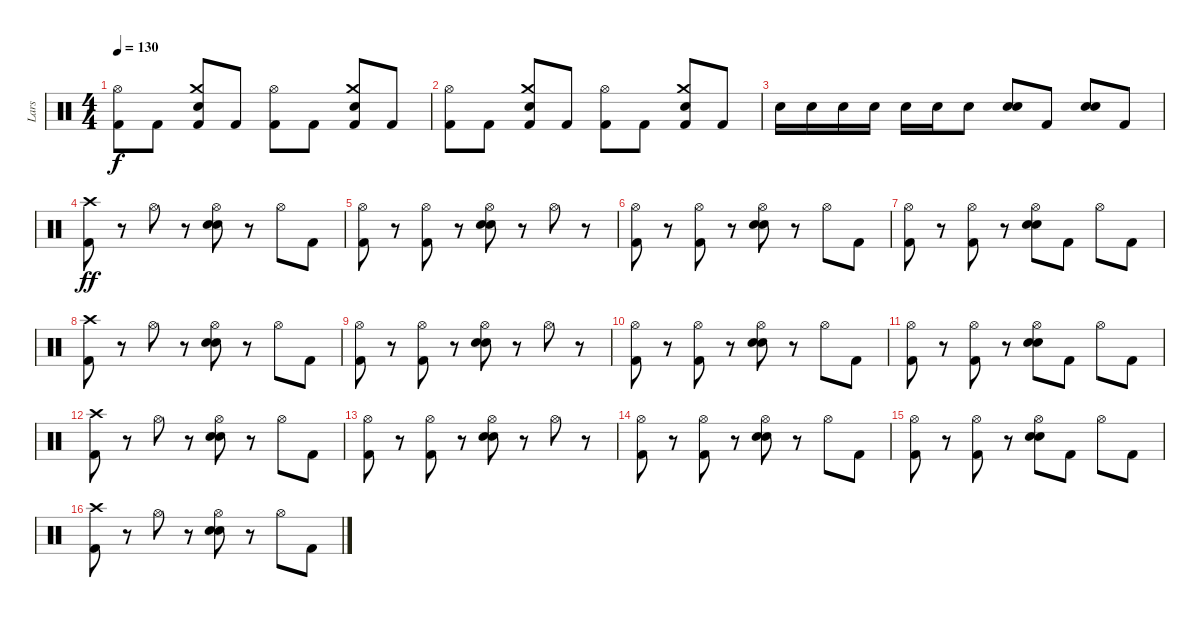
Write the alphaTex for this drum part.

\track ("Lars" "Lars") {instrument percussion}
\staff {score}
\articulation defaults
\ts (4 4)
\tempo 130
\clef neutral
\ks c
("Hi-Hat (open)" "Kick (hit) 2").8{dy f} "Kick (hit) 2".8 ("Crash medium (hit)" "Electric Snare (hit)" "Kick (hit) 2").8 "Kick (hit) 2".8 ("Hi-Hat (open)" "Kick (hit) 2").8 "Kick (hit) 2".8 ("Crash medium (hit)" "Electric Snare (hit)" "Kick (hit) 2").8 "Kick (hit) 2".8 |
("Hi-Hat (open)" "Kick (hit) 2").8 "Kick (hit) 2".8 ("Crash medium (hit)" "Electric Snare (hit)" "Kick (hit) 2").8 "Kick (hit) 2".8 ("Hi-Hat (open)" "Kick (hit) 2").8 "Kick (hit) 2".8 ("Crash medium (hit)" "Electric Snare (hit)" "Kick (hit) 2").8 "Kick (hit) 2".8 |
"Electric Snare (hit)".16 "Electric Snare (hit)".16 "Electric Snare (hit)".16 "Electric Snare (hit)".16 "Electric Snare (hit)".16 "Electric Snare (hit)".16 "Electric Snare (hit)".8 ("Electric Snare (hit)" "Electric Snare (hit)").8{bd 240} "Kick (hit) 2".8 ("Electric Snare (hit)" "Electric Snare (hit)").8{bd 240} "Kick (hit) 2".8 |
("Crash high (hit)" "Kick (hit) 2").8{dy ff} r.8 "Hi-Hat (open)".8 r.8 ("Hi-Hat (open)" "Electric Snare (hit)" "Electric Snare (hit)").8 r.8 "Hi-Hat (open)".8 "Kick (hit) 2".8 |
("Hi-Hat (open)" "Kick (hit) 2").8 r.8 ("Hi-Hat (open)" "Kick (hit) 2").8 r.8 ("Hi-Hat (open)" "Electric Snare (hit)" "Electric Snare (hit)").8 r.8 "Hi-Hat (open)".8 r.8 |
("Hi-Hat (open)" "Kick (hit) 2").8 r.8 ("Hi-Hat (open)" "Kick (hit) 2").8 r.8 ("Hi-Hat (open)" "Electric Snare (hit)" "Electric Snare (hit)").8 r.8 "Hi-Hat (open)".8 "Kick (hit) 2".8 |
("Hi-Hat (open)" "Kick (hit) 2").8 r.8 ("Hi-Hat (open)" "Kick (hit) 2").8 r.8 ("Hi-Hat (open)" "Electric Snare (hit)" "Electric Snare (hit)").8 "Kick (hit) 2".8 "Hi-Hat (open)".8 "Kick (hit) 2".8 |
("Crash high (hit)" "Kick (hit) 2").8 r.8 "Hi-Hat (open)".8 r.8 ("Hi-Hat (open)" "Electric Snare (hit)" "Electric Snare (hit)").8 r.8 "Hi-Hat (open)".8 "Kick (hit) 2".8 |
("Hi-Hat (open)" "Kick (hit) 2").8 r.8 ("Hi-Hat (open)" "Kick (hit) 2").8 r.8 ("Hi-Hat (open)" "Electric Snare (hit)" "Electric Snare (hit)").8 r.8 "Hi-Hat (open)".8 r.8 |
("Hi-Hat (open)" "Kick (hit) 2").8 r.8 ("Hi-Hat (open)" "Kick (hit) 2").8 r.8 ("Hi-Hat (open)" "Electric Snare (hit)" "Electric Snare (hit)").8 r.8 "Hi-Hat (open)".8 "Kick (hit) 2".8 |
("Hi-Hat (open)" "Kick (hit) 2").8 r.8 ("Hi-Hat (open)" "Kick (hit) 2").8 r.8 ("Hi-Hat (open)" "Electric Snare (hit)" "Electric Snare (hit)").8 "Kick (hit) 2".8 "Hi-Hat (open)".8 "Kick (hit) 2".8 |
("Crash high (hit)" "Kick (hit) 2").8 r.8 "Hi-Hat (open)".8 r.8 ("Hi-Hat (open)" "Electric Snare (hit)" "Electric Snare (hit)").8 r.8 "Hi-Hat (open)".8 "Kick (hit) 2".8 |
("Hi-Hat (open)" "Kick (hit) 2").8 r.8 ("Hi-Hat (open)" "Kick (hit) 2").8 r.8 ("Hi-Hat (open)" "Electric Snare (hit)" "Electric Snare (hit)").8 r.8 "Hi-Hat (open)".8 r.8 |
("Hi-Hat (open)" "Kick (hit) 2").8 r.8 ("Hi-Hat (open)" "Kick (hit) 2").8 r.8 ("Hi-Hat (open)" "Electric Snare (hit)" "Electric Snare (hit)").8 r.8 "Hi-Hat (open)".8 "Kick (hit) 2".8 |
("Hi-Hat (open)" "Kick (hit) 2").8 r.8 ("Hi-Hat (open)" "Kick (hit) 2").8 r.8 ("Hi-Hat (open)" "Electric Snare (hit)" "Electric Snare (hit)").8 "Kick (hit) 2".8 "Hi-Hat (open)".8 "Kick (hit) 2".8 |
("Crash high (hit)" "Kick (hit) 2").8 r.8 "Hi-Hat (open)".8 r.8 ("Hi-Hat (open)" "Electric Snare (hit)" "Electric Snare (hit)").8 r.8 "Hi-Hat (open)".8 "Kick (hit) 2".8
